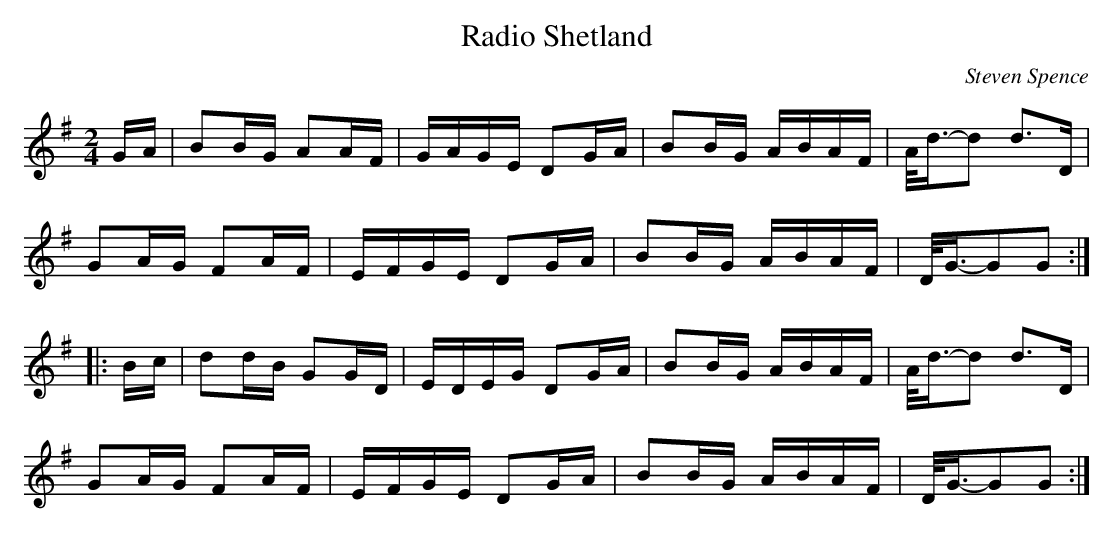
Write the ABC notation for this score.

X:1
T:Radio Shetland
C:Steven Spence
M:2/4
L:1/16
K:G
GA|B2BG A2AF|GAGE D2GA|B2BG ABAF|A<d-d2 d3D|
G2AG F2AF|EFGE D2GA|B2BG ABAF|D<G-G2G2:|
|:Bc|d2dB G2GD|EDEG D2GA|B2BG ABAF|A<d-d2 d3D|
G2AG F2AF|EFGE D2GA|B2BG ABAF|D<G-G2G2:|
